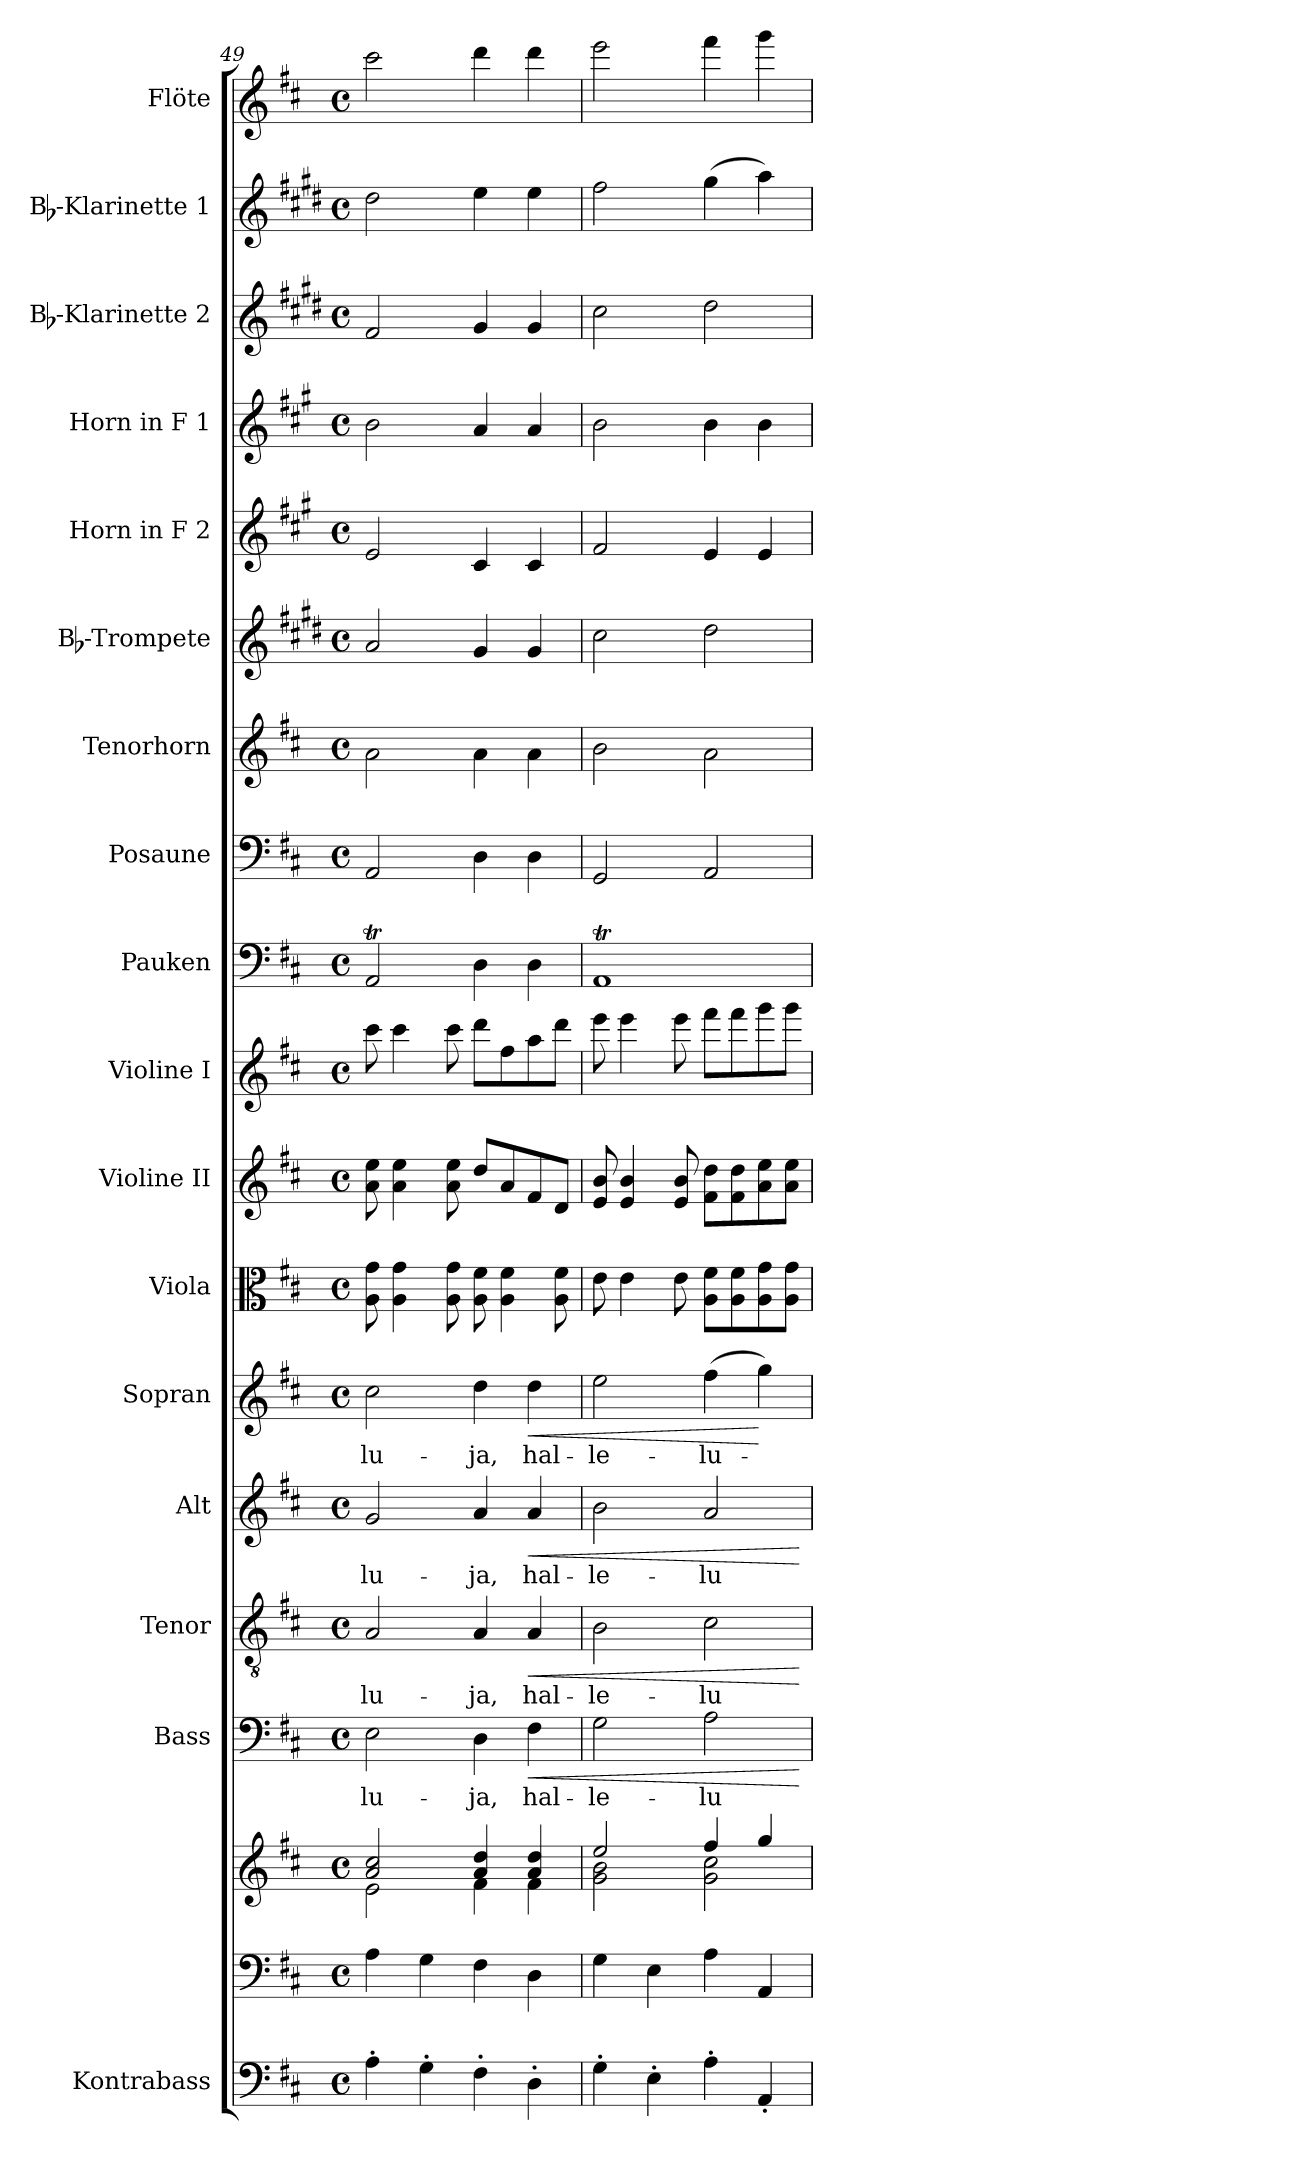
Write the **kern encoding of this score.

**kern	**kern	**kern	**kern	**text	**dynam	**kern	**text	**dynam	**kern	**text	**dynam	**kern	**text	**dynam	**kern	**kern	**kern	**kern	**kern	**kern	**kern	**kern	**kern	**kern	**kern	**kern
*part18	*part17	*part17	*part16	*part16	*part16	*part15	*part15	*part15	*part14	*part14	*part14	*part13	*part13	*part13	*part12	*part11	*part10	*part9	*part8	*part7	*part6	*part5	*part4	*part3	*part2	*part1
*staff19	*staff18	*staff17	*staff16	*staff16	*staff16	*staff15	*staff15	*staff15	*staff14	*staff14	*staff14	*staff13	*staff13	*staff13	*staff12	*staff11	*staff10	*staff9	*staff8	*staff7	*staff6	*staff5	*staff4	*staff3	*staff2	*staff1
*I"Kontrabass	*	*	*I"Bass	*	*	*I"Tenor	*	*	*I"Alt	*	*	*I"Sopran	*	*	*I"Viola	*I"Violine II	*I"Violine I	*I"Pauken	*I"Posaune	*I"Tenorhorn	*I"Bb-Trompete	*I"Horn in F 2	*I"Horn in F 1	*I"Bb-Klarinette 2	*I"Bb-Klarinette 1	*I"Flöte
*I'Kb.	*	*	*I'B.	*	*	*I'T.	*	*	*I'A.	*	*	*I'S.	*	*	*I'Vla.	*I'Vl. II	*I'Vl. I	*I'Pk.	*I'Pos.	*I'T. Hrn.	*I'Bb Trp.	*	*	*I'Bb Kl. 2	*I'Bb Kl. 1	*I'Fl.
*clefF4	*clefF4	*clefG2	*clefF4	*	*	*clefGv2	*	*	*clefG2	*	*	*clefG2	*	*	*clefC3	*clefG2	*clefG2	*clefF4	*clefF4	*clefG2	*clefG2	*clefG2	*clefG2	*clefG2	*clefG2	*clefG2
*ITrd7c12	*	*	*	*	*	*	*	*	*	*	*	*	*	*	*	*	*	*	*	*ITrd8c14	*ITrd1c2	*ITrd4c7	*ITrd4c7	*ITrd1c2	*ITrd1c2	*
*k[f#c#]	*k[f#c#]	*k[f#c#]	*k[f#c#]	*	*	*k[f#c#]	*	*	*k[f#c#]	*	*	*k[f#c#]	*	*	*k[f#c#]	*k[f#c#]	*k[f#c#]	*k[f#c#]	*k[f#c#]	*k[f#c#]	*k[f#c#]	*k[f#c#]	*k[f#c#]	*k[f#c#]	*k[f#c#]	*k[f#c#]
*D:	*D:	*D:	*D:	*	*	*D:	*	*	*D:	*	*	*D:	*	*	*D:	*D:	*D:	*D:	*D:	*D:	*D:	*D:	*D:	*D:	*D:	*D:
*M4/4	*M4/4	*M4/4	*M4/4	*	*	*M4/4	*	*	*M4/4	*	*	*M4/4	*	*	*M4/4	*M4/4	*M4/4	*M4/4	*M4/4	*M4/4	*M4/4	*M4/4	*M4/4	*M4/4	*M4/4	*M4/4
*met(c)	*met(c)	*met(c)	*met(c)	*	*	*met(c)	*	*	*met(c)	*	*	*met(c)	*	*	*met(c)	*met(c)	*met(c)	*met(c)	*met(c)	*met(c)	*met(c)	*met(c)	*met(c)	*met(c)	*met(c)	*met(c)
=49	=49	=49	=49	=49	=49	=49	=49	=49	=49	=49	=49	=49	=49	=49	=49	=49	=49	=49	=49	=49	=49	=49	=49	=49	=49	=49
*	*	*^	*	*	*	*	*	*	*	*	*	*	*	*	*	*	*	*	*	*	*	*	*	*	*	*
!	!	!	!	!	!LO:LY:b	!	!	!LO:LY:b	!	!	!LO:LY:b	!	!	!LO:LY:b	!	!	!	!	!	!	!	!	!	!	!	!	!
4AA'>\	4A\	2a/ 2cc#/	2e\	2E\	-lu-	.	2A/	-lu-	.	2g/	-lu-	.	2cc#\	-lu-	.	8A\ 8g\	8a\ 8ee\	8ccc#\	2AAT/	2AA/	2A\	2g/	2A/	2e\	2e/	2cc#\	2ccc#\
.	.	.	.	.	.	.	.	.	.	.	.	.	.	.	.	4A\ 4g\	4a\ 4ee\	4ccc#\	.	.	.	.	.	.	.	.	.
4GG'>\	4G\	.	.	.	.	.	.	.	.	.	.	.	.	.	.	.	.	.	.	.	.	.	.	.	.	.	.
.	.	.	.	.	.	.	.	.	.	.	.	.	.	.	.	8A\ 8g\	8a\ 8ee\	8ccc#\	.	.	.	.	.	.	.	.	.
!	!	!	!	!	!LO:LY:b	!	!	!LO:LY:b	!	!	!LO:LY:b	!	!	!LO:LY:b	!	!	!	!	!	!	!	!	!	!	!	!	!
4FF#'>\	4F#\	4a/ 4dd/	4f#\	4D\	-ja,	.	4A/	-ja,	.	4a/	-ja,	.	4dd\	-ja,	.	8A\ 8f#\	8dd/L	8ddd\L	4DTTT\	4D\	4A\	4f#/	4F#/	4d/	4f#/	4dd\	4ddd\
.	.	.	.	.	.	.	.	.	.	.	.	.	.	.	.	4A\ 4f#\	8a/	8ff#\	.	.	.	.	.	.	.	.	.
!	!	!	!	!	!LO:LY:b	!LO:HP:b	!	!LO:LY:b	!LO:HP:b	!	!LO:LY:b	!LO:HP:b	!	!LO:LY:b	!LO:HP:b	!	!	!	!	!	!	!	!	!	!	!	!
4DD'>\	4D\	4a/ 4dd/	4f#\	4F#\	hal-	<	4A/	hal-	<	4a/	hal-	<	4dd\	hal-	<	.	8f#/	8aa\	4D\	4D\	4A\	4f#/	4F#/	4d/	4f#/	4dd\	4ddd\
.	.	.	.	.	.	.	.	.	.	.	.	.	.	.	.	8A\ 8f#\	8d/J	8ddd\J	.	.	.	.	.	.	.	.	.
=50	=50	=50	=50	=50	=50	=50	=50	=50	=50	=50	=50	=50	=50	=50	=50	=50	=50	=50	=50	=50	=50	=50	=50	=50	=50	=50	=50
!	!	!	!	!	!LO:LY:b	!	!	!LO:LY:b	!	!	!LO:LY:b	!	!	!LO:LY:b	!	!	!	!	!	!	!	!	!	!	!	!	!
4GG'>\	4G\	2ee/	2g\ 2b\	2G\	-le-	.	2B\	-le-	.	2b\	-le-	.	2ee\	-le-	.	8e\	8e/ 8b/	8eee\	1AAT	2GG/	2B\	2b\	2B/	2e\	2b\	2ee\	2eee\
.	.	.	.	.	.	.	.	.	.	.	.	.	.	.	.	4e\	4e/ 4b/	4eee\	.	.	.	.	.	.	.	.	.
4EE'>\	4E\	.	.	.	.	.	.	.	.	.	.	.	.	.	.	.	.	.	.	.	.	.	.	.	.	.	.
.	.	.	.	.	.	.	.	.	.	.	.	.	.	.	.	8e\	8e/ 8b/	8eee\	.	.	.	.	.	.	.	.	.
!	!	!	!	!	!LO:LY:b	!	!	!LO:LY:b	!	!	!LO:LY:b	!	!	!LO:LY:b	!	!	!	!	!	!	!	!	!	!	!	!	!
4AA'>\	4A\	4ff#/	2g\ 2cc#\	2A\	-lu-	.	2c#\	-lu-	.	2a/	-lu-	.	(>4ff#\	-lu-	.	8A\ 8f#\L	8f#\ 8dd\L	8fff#\L	.	2AA/	2A\	2cc#\	4A/	4e\	2cc#\	(>4ff#\	4fff#\
.	.	.	.	.	.	.	.	.	.	.	.	.	.	.	.	8A\ 8f#\	8f#\ 8dd\	8fff#\	.	.	.	.	.	.	.	.	.
4AAA'</	4AA/	4gg/	.	.	.	.	.	.	.	.	.	.	4gg\)	.	[	8A\ 8g\	8a\ 8ee\	8ggg\	.	.	.	.	4A/	4e\	.	4gg\)	4ggg\
.	.	.	.	.	.	.	.	.	.	.	.	.	.	.	.	8A\ 8g\J	8a\ 8ee\J	8ggg\J	.	.	.	.	.	.	.	.	.
*	*	*v	*v	*	*	*	*	*	*	*	*	*	*	*	*	*	*	*	*	*	*	*	*	*	*	*	*
.	.	.	.	.	[	.	.	[	.	.	[	.	.	.	.	.	.	.	.	.	.	.	.	.	.	.
=	=	=	=	=	=	=	=	=	=	=	=	=	=	=	=	=	=	=	=	=	=	=	=	=	=	=
*-	*-	*-	*-	*-	*-	*-	*-	*-	*-	*-	*-	*-	*-	*-	*-	*-	*-	*-	*-	*-	*-	*-	*-	*-	*-	*-
